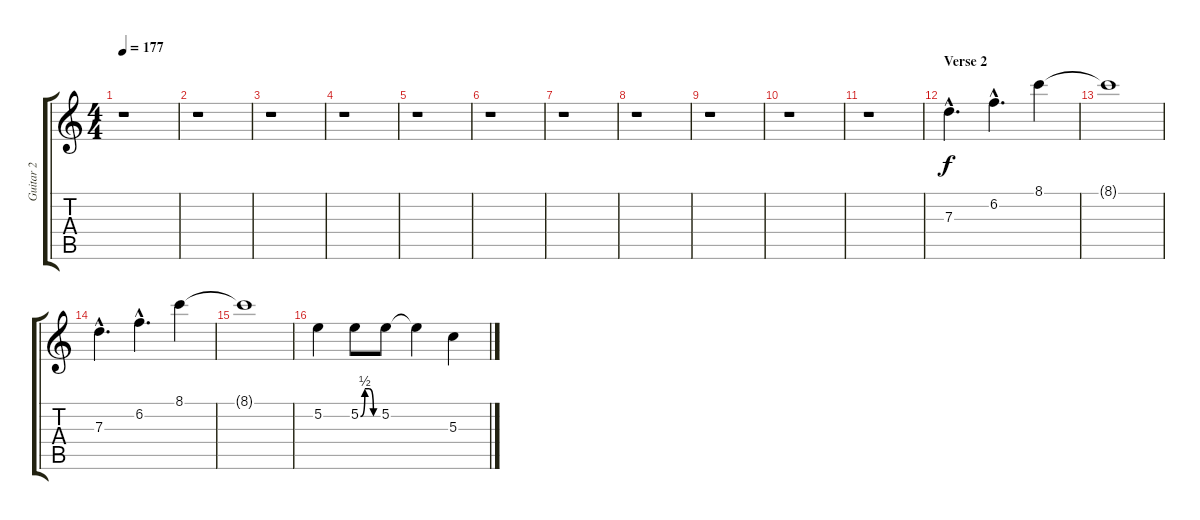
\track ("Guitar 2" "Guitar 2") {instrument electricguitarclean}
\staff {score tabs}
\tuning (E4 B3 G3 D3 A2 E2) {hide}
\ts (4 4)
\tempo 177
\clef g2
\ks c
r.1{dy f} |
r.1 |
r.1 |
r.1 |
r.1 |
r.1 |
r.1 |
r.1 |
r.1 |
r.1 |
r.1 |
\section ("" "Verse 2")
7.3{hac}.4{d} 6.2{hac}.4{d} 8.1.4 |
8.1{t}.1 |
7.3{hac}.4{d} 6.2{hac}.4{d} 8.1.4 |
8.1{t}.1 |
5.2.4 5.2{be (custom 0 0 15 2 30 2 45 0 60 0)}.8 5.2.8 5.2{t}.4 5.3.4
